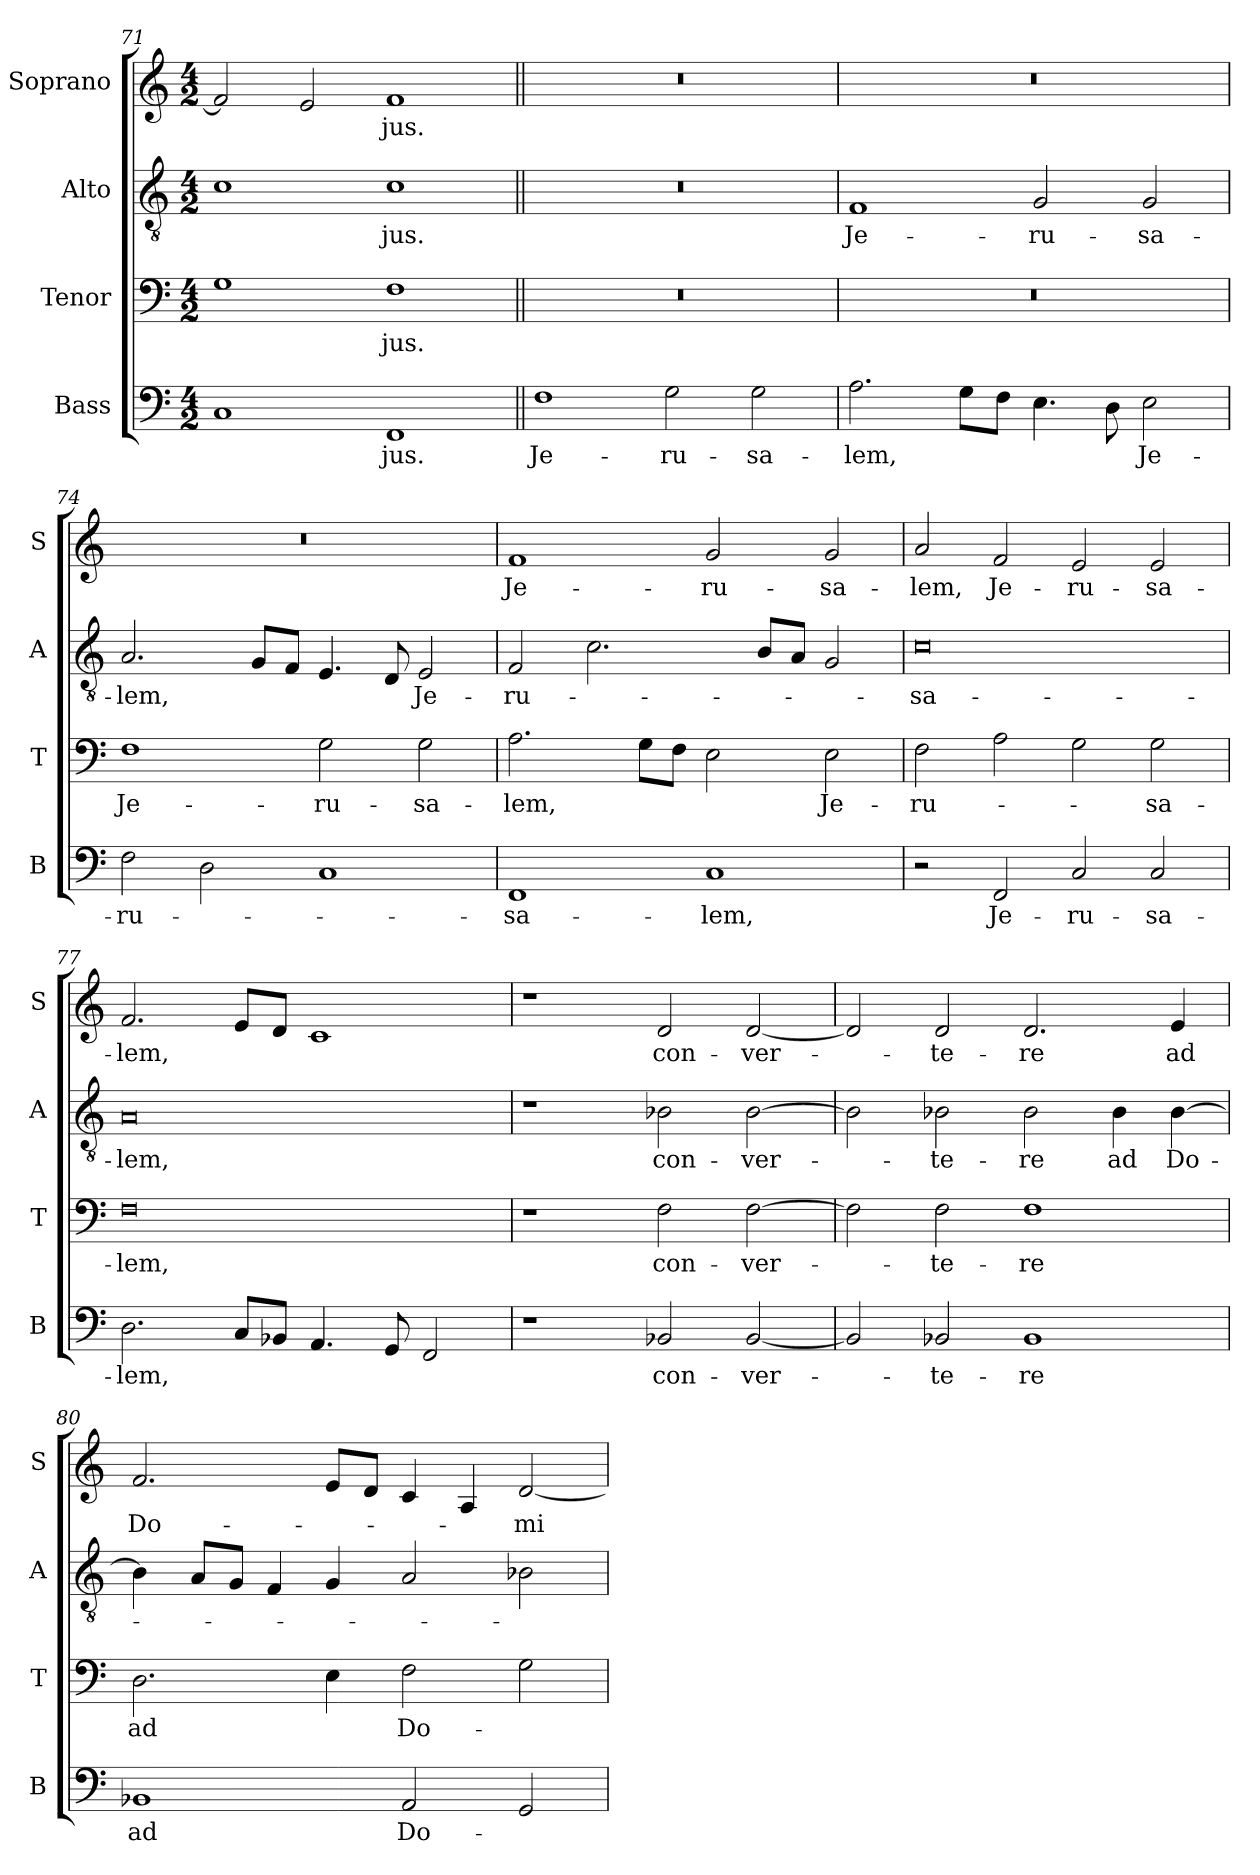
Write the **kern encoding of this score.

**kern	**text	**kern	**text	**kern	**text	**kern	**text
*part4	*part4	*part3	*part3	*part2	*part2	*part1	*part1
*staff4	*staff4	*staff3	*staff3	*staff2	*staff2	*staff1	*staff1
*I"Bass	*	*I"Tenor	*	*I"Alto	*	*I"Soprano	*
*I'B	*	*I'T	*	*I'A	*	*I'S	*
!!LO:PB:g=z
*clefF4	*	*clefF4	*	*clefGv2	*	*clefG2	*
*k[]	*	*k[]	*	*k[]	*	*k[]	*
*C:	*	*C:	*	*C:	*	*C:	*
*M4/2	*	*M4/2	*	*M4/2	*	*M4/2	*
=71	=71	=71	=71	=71	=71	=71	=71
1C	.	1G	.	1c	.	2f/]	.
.	.	.	.	.	.	2e/	.
!	!LO:LY:b	!	!LO:LY:b	!	!LO:LY:b	!	!LO:LY:b
1FF	-jus.	1F	-jus.	1c	-jus.	1f	-jus.
=72||	=72||	=72||	=72||	=72||	=72||	=72||	=72||
!	!LO:LY:b	!	!	!	!	!	!
1F	Je-	0r	.	0r	.	0r	.
!	!LO:LY:b	!	!	!	!	!	!
2G\	-ru-	.	.	.	.	.	.
!	!LO:LY:b	!	!	!	!	!	!
2G\	-sa-	.	.	.	.	.	.
=73	=73	=73	=73	=73	=73	=73	=73
!	!LO:LY:b	!	!	!	!LO:LY:b	!	!
2.A\	-lem,	0r	.	1F	Je-	0r	.
8G\L	.	.	.	.	.	.	.
8F\J	.	.	.	.	.	.	.
!	!	!	!	!	!LO:LY:b	!	!
4.E\	.	.	.	2G/	-ru-	.	.
8D\	.	.	.	.	.	.	.
!	!LO:LY:b	!	!	!	!LO:LY:b	!	!
2E\	Je-	.	.	2G/	-sa-	.	.
=74	=74	=74	=74	=74	=74	=74	=74
!	!LO:LY:b	!	!LO:LY:b	!	!LO:LY:b	!	!
2F\	-ru-	1F	Je-	2.A/	-lem,	0r	.
2D\	.	.	.	.	.	.	.
.	.	.	.	8G/L	.	.	.
.	.	.	.	8F/J	.	.	.
!	!	!	!LO:LY:b	!	!	!	!
1C	.	2G\	-ru-	4.E/	.	.	.
.	.	.	.	8D/	.	.	.
!	!	!	!LO:LY:b	!	!LO:LY:b	!	!
.	.	2G\	-sa-	2E/	Je-	.	.
=75	=75	=75	=75	=75	=75	=75	=75
!	!LO:LY:b	!	!LO:LY:b	!	!LO:LY:b	!	!LO:LY:b
1FF	-sa-	2.A\	-lem,	2F/	-ru-	1f	Je-
.	.	.	.	2.c\	.	.	.
.	.	8G\L	.	.	.	.	.
.	.	8F\J	.	.	.	.	.
!	!LO:LY:b	!	!	!	!	!	!LO:LY:b
1C	-lem,	2E\	.	.	.	2g/	-ru-
.	.	.	.	8B/L	.	.	.
.	.	.	.	8A/J	.	.	.
!	!	!	!LO:LY:b	!	!	!	!LO:LY:b
.	.	2E\	Je-	2G/	.	2g/	-sa-
!!LO:LB:g=z
=76	=76	=76	=76	=76	=76	=76	=76
!	!	!	!LO:LY:b	!	!LO:LY:b	!	!LO:LY:b
2r	.	2F\	-ru-	0c	-sa-	2a/	-lem,
!	!LO:LY:b	!	!	!	!	!	!LO:LY:b
2FF/	Je-	2A\	.	.	.	2f/	Je-
!	!LO:LY:b	!	!	!	!	!	!LO:LY:b
2C/	-ru-	2G\	.	.	.	2e/	-ru-
!	!LO:LY:b	!	!LO:LY:b	!	!	!	!LO:LY:b
2C/	-sa-	2G\	-sa-	.	.	2e/	-sa-
=77	=77	=77	=77	=77	=77	=77	=77
!	!LO:LY:b	!	!LO:LY:b	!	!LO:LY:b	!	!LO:LY:b
2.D\	-lem,	0F	-lem,	0A	-lem,	2.f/	-lem,
8C/L	.	.	.	.	.	8e/L	.
8BB-X/J	.	.	.	.	.	8d/J	.
4.AA/	.	.	.	.	.	1c	.
8GG/	.	.	.	.	.	.	.
2FF/	.	.	.	.	.	.	.
=78	=78	=78	=78	=78	=78	=78	=78
1r	.	1r	.	1r	.	1r	.
!	!LO:LY:b	!	!LO:LY:b	!	!LO:LY:b	!	!LO:LY:b
2BB-X/	con-	2F\	con-	2B-X\	con-	2d/	con-
!	!LO:LY:b	!	!LO:LY:b	!	!LO:LY:b	!	!LO:LY:b
[2BB-/	-ver-	[2F\	-ver-	[2B-\	-ver-	[2d/	-ver-
=79	=79	=79	=79	=79	=79	=79	=79
2BB-/]	.	2F\]	.	2B-\]	.	2d/]	.
!	!LO:LY:b	!	!LO:LY:b	!	!LO:LY:b	!	!LO:LY:b
2BB-X/	-te-	2F\	-te-	2B-X\	-te-	2d/	-te-
!	!LO:LY:b	!	!LO:LY:b	!	!LO:LY:b	!	!LO:LY:b
1BB-	-re	1F	-re	2B-\	-re	2.d/	-re
!	!	!	!	!	!LO:LY:b	!	!
.	.	.	.	4B-\	ad	.	.
!	!	!	!	!	!LO:LY:b	!	!LO:LY:b
.	.	.	.	[4B-\	Do-	4e/	ad
=80	=80	=80	=80	=80	=80	=80	=80
!	!LO:LY:b	!	!LO:LY:b	!	!	!	!LO:LY:b
1BB-X	ad	2.D\	ad	4B-\]	.	2.f/	Do-
.	.	.	.	8A/L	.	.	.
.	.	.	.	8G/J	.	.	.
.	.	.	.	4F/	.	.	.
.	.	4E\	.	4G/	.	8e/L	.
.	.	.	.	.	.	8d/J	.
!	!LO:LY:b	!	!LO:LY:b	!	!	!	!
2AA/	Do-	2F\	Do-	2A/	.	4c/	.
.	.	.	.	.	.	4A/	.
!	!	!	!	!	!	!	!LO:LY:b
2GG/	.	2G\	.	2B-X\	.	[2d/	-mi-
=	=	=	=	=	=	=	=
*-	*-	*-	*-	*-	*-	*-	*-
